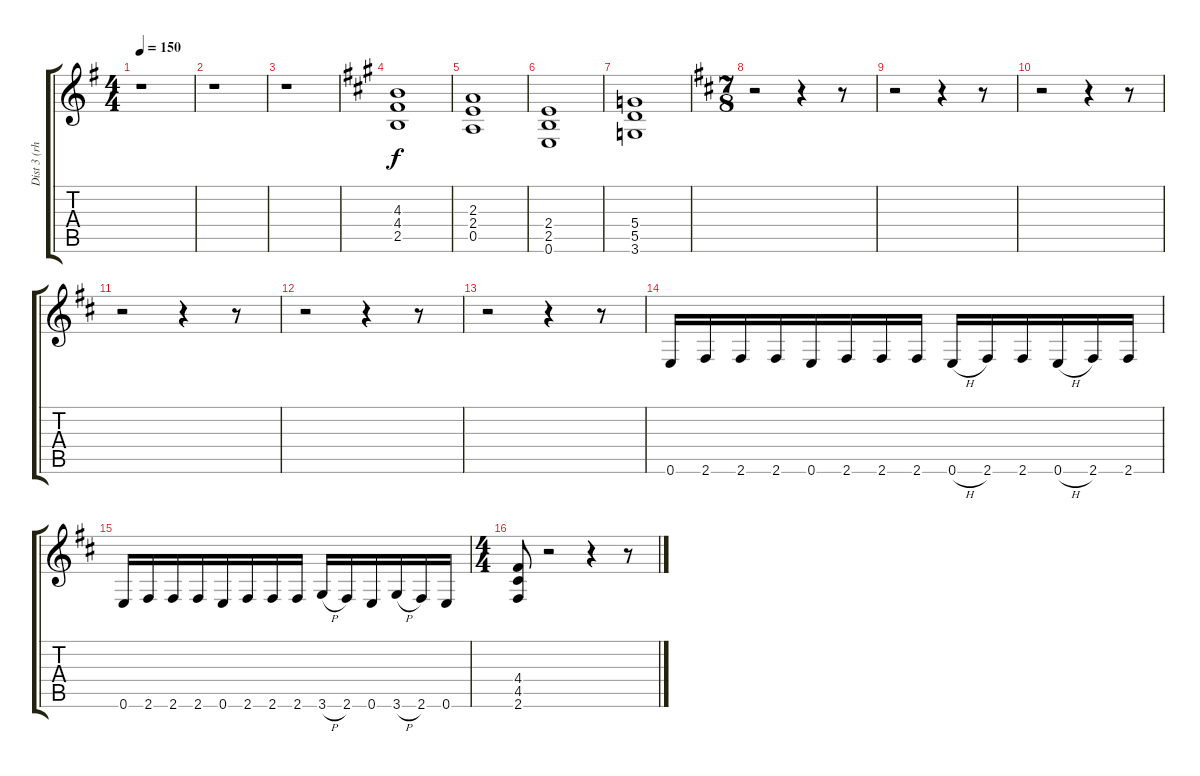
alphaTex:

\track ("Dist 3 (rhythm)" "Dist 3 (rh") {instrument distortionguitar}
\staff {score tabs}
\tuning (E4 B3 G3 D3 A2 E2) {hide}
\ts (4 4)
\tempo 150
\clef g2
\ks g
r.1{dy f} |
r.1 |
r.1 |
\ks a
(4.3 4.4 2.5).1 |
(2.3 2.4 0.5).1 |
(2.4 2.5 0.6).1 |
(5.4 5.5 3.6).1 |
\ts (7 8)
\ks d
r.2 r.4 r.8 |
r.2 r.4 r.8 |
r.2 r.4 r.8 |
r.2 r.4 r.8 |
r.2 r.4 r.8 |
r.2 r.4 r.8 |
0.6.16 2.6.16 2.6.16 2.6.16 0.6.16 2.6.16 2.6.16 2.6.16 0.6{h}.16 2.6.16 2.6.16 0.6{h}.16 2.6.16 2.6.16 |
0.6.16 2.6.16 2.6.16 2.6.16 0.6.16 2.6.16 2.6.16 2.6.16 3.6{h}.16 2.6.16 0.6.16 3.6{h}.16 2.6.16 0.6.16 |
\ts (4 4)
(4.4 4.5 2.6).8 r.2 r.4 r.8
